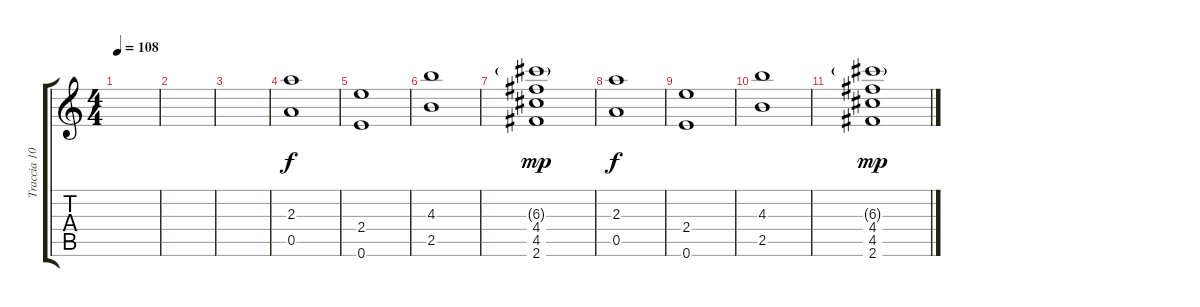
\track ("Traccia 10" "Traccia 10") {instrument acousticguitarsteel}
\staff {score tabs}
\tuning (E5 B4 G4 D4 A3 E3) {hide}
\ts (4 4)
\tempo 108
\clef g2
\ks c
|
|
|
(2.3 0.5).1{volume 5 instrument stringensemble2} |
(2.4 0.6).1 |
(4.3 2.5).1 |
(6.3{g} 4.4 4.5 2.6).1{dy mp} |
(2.3 0.5).1{dy f} |
(2.4 0.6).1 |
(4.3 2.5).1 |
(6.3{g} 4.4 4.5 2.6).1{dy mp}
